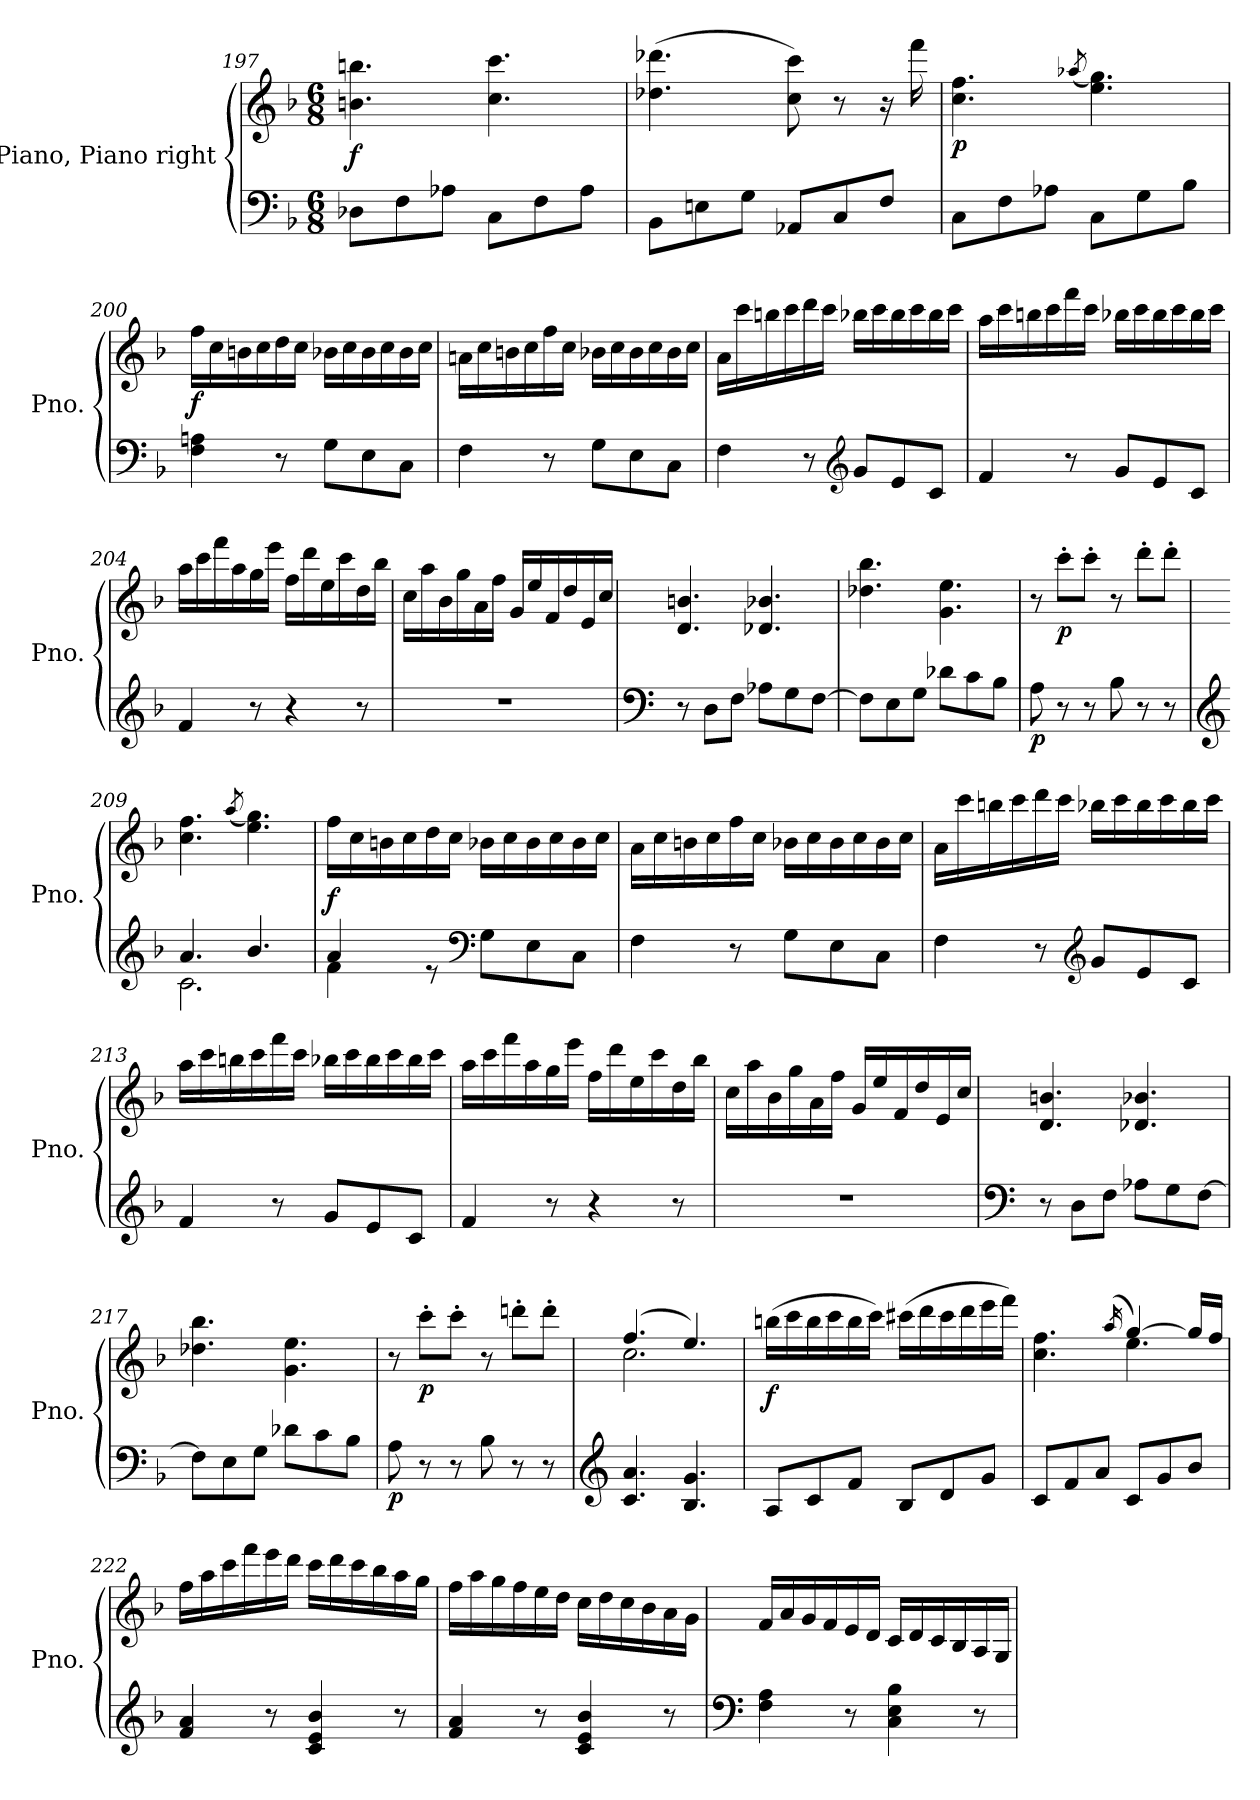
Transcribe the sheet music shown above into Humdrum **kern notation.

**kern	**kern	**dynam
*part1	*part1	*part1
*staff2	*staff1	*staff1/2
*I"Piano, Piano right	*	*
*I'Pno.	*	*
!!LO:PB:g=z
*clefF4	*clefG2	*
*k[b-]	*k[b-]	*
*M6/8	*M6/8	*
=197	=197	=197
!	!	!LO:DY:b
8D-X\L	4.bn\ 4.bbn\	f
8F\	.	.
8A-X\J	.	.
8C\L	4.cc\ 4.ccc\	.
8F\	.	.
8A-\J	.	.
=198	=198	=198
8BB-\L	(>4.dd-X\ 4.ddd-X\	.
8En\	.	.
8G\J	.	.
8AA-X/L	8cc\ 8ccc\)	.
8C/	8r	.
8F/J	16r	.
.	16fff\	.
=199	=199	=199
!	!	!LO:DY:b
8C\L	4.cc\ 4.ff\	p
8F\	.	.
8A-X\J	.	.
.	(<8qaa-/	.
8C\L	4.ee\ 4.gg\)	.
8G\	.	.
8B-\J	.	.
=200	=200	=200
!	!	!LO:DY:b
4F\ 4An\	16ff\LL	f
.	16cc\	.
.	16bn\	.
.	16cc\	.
8r	16dd\	.
.	16cc\JJ	.
8G\L	16b-X\LL	.
.	16cc\	.
8E\	16b-\	.
.	16cc\	.
8C\J	16b-\	.
.	16cc\JJ	.
!!LO:LB:g=z
=201	=201	=201
4F\	16an\LL	.
.	16cc\	.
.	16bn\	.
.	16cc\	.
8r	16ff\	.
.	16cc\JJ	.
8G\L	16b-X\LL	.
.	16cc\	.
8E\	16b-\	.
.	16cc\	.
8C\J	16b-\	.
.	16cc\JJ	.
=202	=202	=202
4F\	16a\LL	.
.	16ccc\	.
.	16bbn\	.
.	16ccc\	.
8r	16ddd\	.
.	16ccc\JJ	.
*clefG2	*	*
8g/L	16bb-X\LL	.
.	16ccc\	.
8e/	16bb-\	.
.	16ccc\	.
8c/J	16bb-\	.
.	16ccc\JJ	.
=203	=203	=203
4f/	16aa\LL	.
.	16ccc\	.
.	16bbn\	.
.	16ccc\	.
8r	16fff\	.
.	16ccc\JJ	.
8g/L	16bb-X\LL	.
.	16ccc\	.
8e/	16bb-\	.
.	16ccc\	.
8c/J	16bb-\	.
.	16ccc\JJ	.
!!LO:LB:g=z
=204	=204	=204
4f/	16aa\LL	.
.	16ccc\	.
.	16fff\	.
.	16aa\	.
8r	16gg\	.
.	16eee\JJ	.
4r	16ff\LL	.
.	16ddd\	.
.	16ee\	.
.	16ccc\	.
8r	16dd\	.
.	16bb-\JJ	.
=205	=205	=205
2.r	16cc\LL	.
.	16aa\	.
.	16b-\	.
.	16gg\	.
.	16a\	.
.	16ff\JJ	.
.	16g/LL	.
.	16ee/	.
.	16f/	.
.	16dd/	.
.	16e/	.
.	16cc/JJ	.
=206	=206	=206
*clefF4	*	*
8r	4.d/ 4.bn/	.
8D\L	.	.
8F\J	.	.
8A-X\L	4.d-X/ 4.b-X/	.
8G\	.	.
[8F\J	.	.
=207	=207	=207
8F\L]	4.dd-X\ 4.bb-\	.
8E\	.	.
8G\J	.	.
8d-X\L	4.g\ 4.ee\	.
8c\	.	.
8B-\J	.	.
!!LO:LB:g=z
=208	=208	=208
!	!	!LO:DY:b=2
8A\	8r	p
!	!	!LO:DY:b
8r	8ccc'\L	p
8r	8ccc'\J	.
8B-\	8r	.
8r	8ddd'\L	.
8r	8ddd'\J	.
=209	=209	=209
*clefG2	*	*
*^	*	*
4.a/	2.c\	4.cc\ 4.ff\	.
.	.	(<8qaa/	.
4.b-/	.	4.ee\ 4.gg\)	.
=210	=210	=210	=210
!	!	!	!LO:DY:a=2
4a/	4f\	16ff\LL	f
.	.	16cc\	.
.	.	16bn\	.
.	.	16cc\	.
8re	2ryy	16dd\	.
.	.	16cc\JJ	.
*clefF4	*	*	*
8G\L	.	16b-X\LL	.
.	.	16cc\	.
8E\	.	16b-\	.
.	.	16cc\	.
8C\J	.	16b-\	.
.	.	16cc\JJ	.
*v	*v	*	*
=211	=211	=211
4F\	16a\LL	.
.	16cc\	.
.	16bn\	.
.	16cc\	.
8r	16ff\	.
.	16cc\JJ	.
8G\L	16b-X\LL	.
.	16cc\	.
8E\	16b-\	.
.	16cc\	.
8C\J	16b-\	.
.	16cc\JJ	.
!!LO:LB:g=z
=212	=212	=212
4F\	16a\LL	.
.	16ccc\	.
.	16bbn\	.
.	16ccc\	.
8r	16ddd\	.
.	16ccc\JJ	.
*clefG2	*	*
8g/L	16bb-X\LL	.
.	16ccc\	.
8e/	16bb-\	.
.	16ccc\	.
8c/J	16bb-\	.
.	16ccc\JJ	.
=213	=213	=213
4f/	16aa\LL	.
.	16ccc\	.
.	16bbn\	.
.	16ccc\	.
8r	16fff\	.
.	16ccc\JJ	.
8g/L	16bb-X\LL	.
.	16ccc\	.
8e/	16bb-\	.
.	16ccc\	.
8c/J	16bb-\	.
.	16ccc\JJ	.
=214	=214	=214
4f/	16aa\LL	.
.	16ccc\	.
.	16fff\	.
.	16aa\	.
8r	16gg\	.
.	16eee\JJ	.
4r	16ff\LL	.
.	16ddd\	.
.	16ee\	.
.	16ccc\	.
8r	16dd\	.
.	16bb-\JJ	.
!!LO:PB:g=z
=215	=215	=215
2.r	16cc\LL	.
.	16aa\	.
.	16b-\	.
.	16gg\	.
.	16a\	.
.	16ff\JJ	.
.	16g/LL	.
.	16ee/	.
.	16f/	.
.	16dd/	.
.	16e/	.
.	16cc/JJ	.
=216	=216	=216
*clefF4	*	*
8r	4.d/ 4.bn/	.
8D\L	.	.
8F\J	.	.
8A-X\L	4.d-X/ 4.b-X/	.
8G\	.	.
[8F\J	.	.
=217	=217	=217
8F\L]	4.dd-X\ 4.bb-\	.
8E\	.	.
8G\J	.	.
8d-X\L	4.g\ 4.ee\	.
8c\	.	.
8B-\J	.	.
=218	=218	=218
!	!	!LO:DY:b=2
8A\	8r	p
!	!	!LO:DY:b
8r	8ccc'\L	p
8r	8ccc'\J	.
8B-\	8r	.
8r	8dddn'\L	.
8r	8ddd'\J	.
=219	=219	=219
*clefG2	*	*
*	*^	*
4.c/ 4.a/	(>4.ff/	2.cc\	.
4.B-/ 4.g/	4.ee/)	.	.
*	*v	*v	*
!!LO:LB:g=z
=220	=220	=220
!	!	!LO:DY:b
8A/L	(>16bbn\LL	f
.	16ccc\	.
8c/	16bb\	.
.	16ccc\	.
8f/J	16bb\	.
.	16ccc\JJ)	.
8B-/L	(>16ccc#X\LL	.
.	16ddd\	.
8d/	16ccc#\	.
.	16ddd\	.
8g/J	16eee\	.
.	16fff\JJ)	.
=221	=221	=221
*	*^	*
8c/L	4.cc\ 4.ff\	4.ryy	.
8f/	.	.	.
8a/J	.	.	.
.	(>16qaa/	.	.
8c/L	[4gg/)	4.ee\	.
8g/	.	.	.
8b-/J	16gg/LL]	.	.
.	16ff/JJ	.	.
*	*v	*v	*
=222	=222	=222
4f/ 4a/	16ff\LL	.
.	16aa\	.
.	16ccc\	.
.	16fff\	.
8r	16eee\	.
.	16ddd\JJ	.
4c/ 4e/ 4b-/	16ccc\LL	.
.	16ddd\	.
.	16ccc\	.
.	16bb-\	.
8r	16aa\	.
.	16gg\JJ	.
!!LO:LB:g=z
=223	=223	=223
4f/ 4a/	16ff\LL	.
.	16aa\	.
.	16gg\	.
.	16ff\	.
8r	16ee\	.
.	16dd\JJ	.
4c/ 4e/ 4b-/	16cc\LL	.
.	16dd\	.
.	16cc\	.
.	16b-\	.
8r	16a\	.
.	16g\JJ	.
=224	=224	=224
*clefF4	*	*
4F\ 4A\	16f/LL	.
.	16a/	.
.	16g/	.
.	16f/	.
8r	16e/	.
.	16d/JJ	.
4C\ 4E\ 4B-\	16c/LL	.
.	16d/	.
.	16c/	.
.	16B-/	.
8r	16A/	.
.	16G/JJ	.
=	=	=
*-	*-	*-
